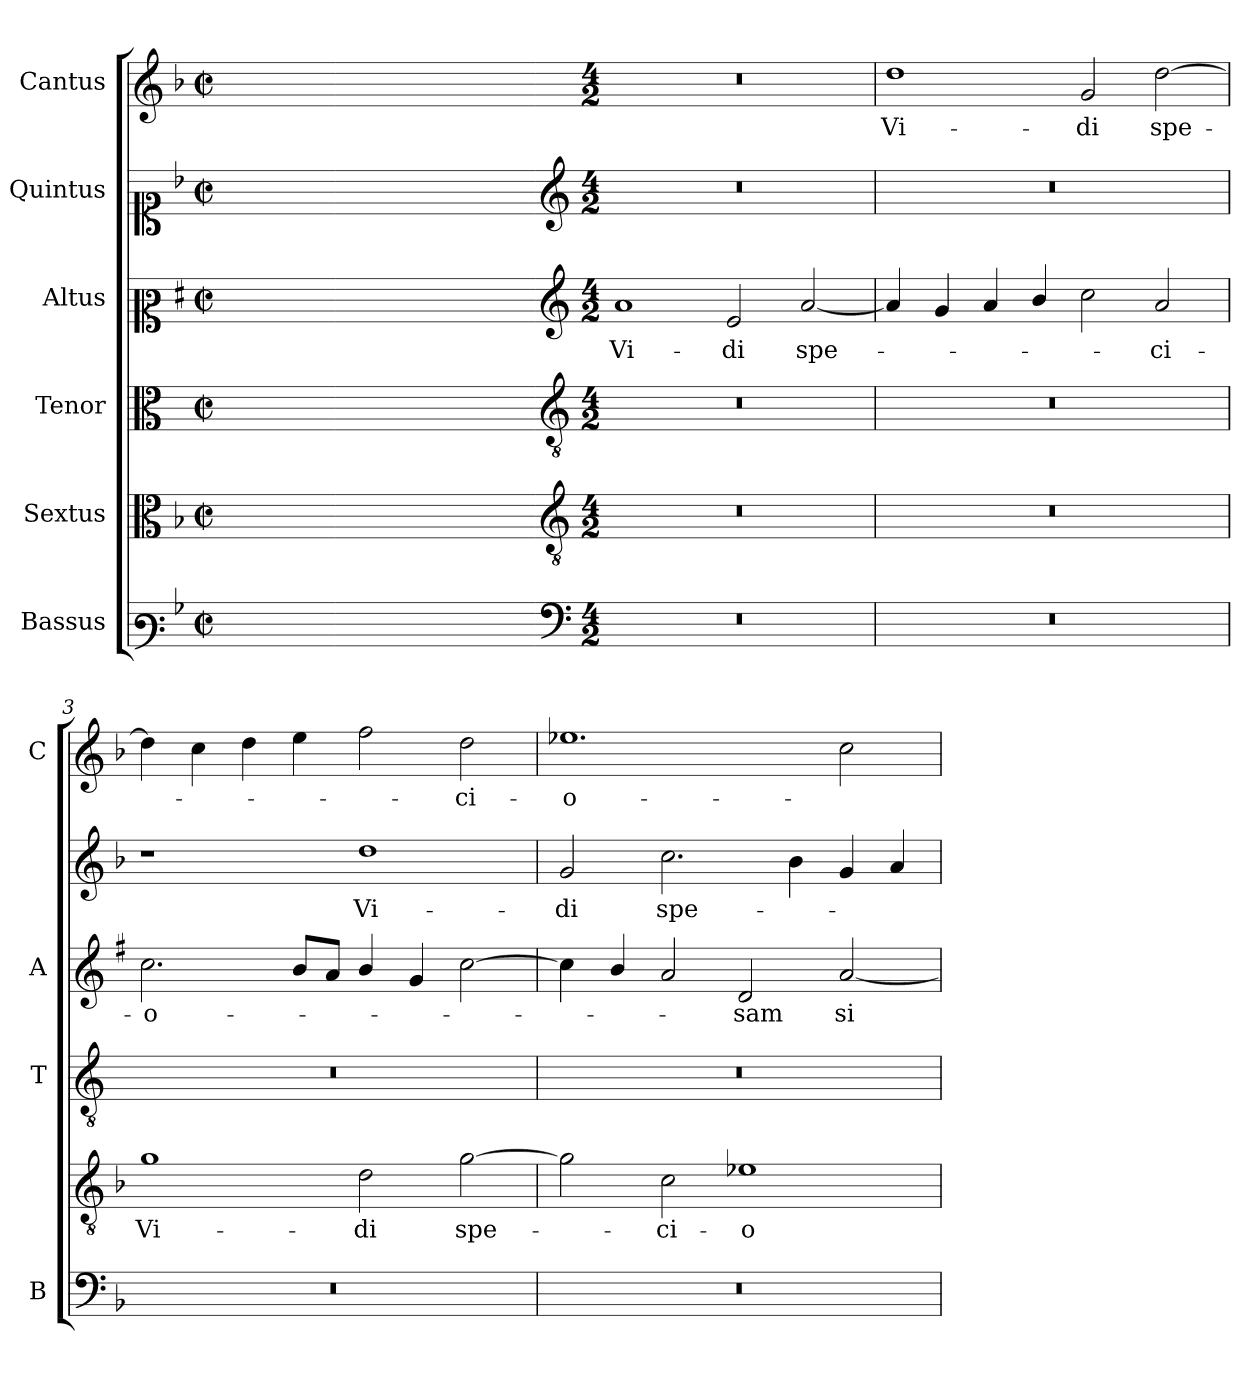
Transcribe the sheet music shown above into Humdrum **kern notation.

**kern	**kern	**text	**kern	**kern	**text	**kern	**text	**kern	**text
*part6	*part5	*part5	*part4	*part3	*part3	*part2	*part2	*part1	*part1
*staff6	*staff5	*staff5	*staff4	*staff3	*staff3	*staff2	*staff2	*staff1	*staff1
*I"Bassus	*I"Sextus	*	*I"Tenor	*I"Altus	*	*I"Quintus	*	*I"Cantus	*
*I'B	*	*	*I'T	*I'A	*	*	*	*I'C	*
*clefF3	*clefC3	*	*clefC3	*clefC2	*	*clefC1	*	*clefG2	*
*	*	*	*ITrd4c7	*ITrd1c2	*	*	*	*	*
*k[b-]	*k[b-]	*	*k[b-]	*k[b-]	*	*k[b-]	*	*k[b-]	*
*F:	*F:	*	*F:	*F:	*	*F:	*	*F:	*
*M2/2	*M2/2	*	*M2/2	*M2/2	*	*M2/2	*	*M2/2	*
*met(c|)	*met(c|)	*	*met(c|)	*met(c|)	*	*met(c|)	*	*met(c|)	*
=	=	=	=	=	=	=	=	=	=
1ryy	1ryy	.	1ryy	1ryy	.	1ryy	.	1ryy	.
=1X-	=1X-	=1X-	=1X-	=1X-	=1X-	=1X-	=1X-	=1X-	=1X-
4ryy	4ryy	.	4ryy	4ryy	.	4ryy	.	4ryy	.
4ryy	4ryy	.	4ryy	4ryy	.	4ryy	.	4ryy	.
4ryy	4ryy	.	4ryy	4ryy	.	4ryy	.	4ryy	.
4ryy	4ryy	.	4ryy	4ryy	.	4ryy	.	4ryy	.
=1-	=1-	=1-	=1-	=1-	=1-	=1-	=1-	=1-	=1-
*clefF4	*clefGv2	*	*clefGv2	*clefG2	*	*clefG2	*	*	*
*M4/2	*M4/2	*	*M4/2	*M4/2	*	*M4/2	*	*M4/2	*
!	!	!	!	!	!LO:LY:b	!	!	!	!
0r	0r	.	0r	1g	Vi-	0r	.	0r	.
!	!	!	!	!	!LO:LY:b	!	!	!	!
.	.	.	.	2d/	-di	.	.	.	.
!	!	!	!	!	!LO:LY:b	!	!	!	!
.	.	.	.	[2g/	spe-	.	.	.	.
=2	=2	=2	=2	=2	=2	=2	=2	=2	=2
!	!	!	!	!	!	!	!	!	!LO:LY:b
0r	0r	.	0r	4g/]	.	0r	.	1dd	Vi-
.	.	.	.	4f/	.	.	.	.	.
.	.	.	.	4g/	.	.	.	.	.
.	.	.	.	4a/	.	.	.	.	.
!	!	!	!	!	!	!	!	!	!LO:LY:b
.	.	.	.	2b-\	.	.	.	2g/	-di
!	!	!	!	!	!LO:LY:b	!	!	!	!LO:LY:b
.	.	.	.	2g/	-ci-	.	.	[2dd\	spe-
=3	=3	=3	=3	=3	=3	=3	=3	=3	=3
!	!	!LO:LY:b	!	!	!LO:LY:b	!	!	!	!
0r	1g	Vi-	0r	2.b-\	-o-	1r	.	4dd\]	.
.	.	.	.	.	.	.	.	4cc\	.
.	.	.	.	.	.	.	.	4dd\	.
.	.	.	.	8a/L	.	.	.	4ee\	.
.	.	.	.	8g/J	.	.	.	.	.
!	!	!LO:LY:b	!	!	!	!	!LO:LY:b	!	!
.	2d\	-di	.	4a/	.	1dd	Vi-	2ff\	.
.	.	.	.	4f/	.	.	.	.	.
!	!	!LO:LY:b	!	!	!	!	!	!	!LO:LY:b
.	[2g\	spe-	.	[2b-\	.	.	.	2dd\	-ci-
=4	=4	=4	=4	=4	=4	=4	=4	=4	=4
!	!	!	!	!	!	!	!LO:LY:b	!	!LO:LY:b
0r	2g\]	.	0r	4b-\]	.	2g/	-di	1.ee-X	-o-
.	.	.	.	4a/	.	.	.	.	.
!	!	!LO:LY:b	!	!	!	!	!LO:LY:b	!	!
.	2c\	-ci-	.	2g/	.	2.cc\	spe-	.	.
!	!	!LO:LY:b	!	!	!LO:LY:b	!	!	!	!
.	1e-X	-o-	.	2c/	-sam	.	.	.	.
.	.	.	.	.	.	4b-\	.	.	.
!	!	!	!	!	!LO:LY:b	!	!	!	!
.	.	.	.	[2g/	si-	4g/	.	2cc\	.
.	.	.	.	.	.	4a/	.	.	.
=	=	=	=	=	=	=	=	=	=
*-	*-	*-	*-	*-	*-	*-	*-	*-	*-
